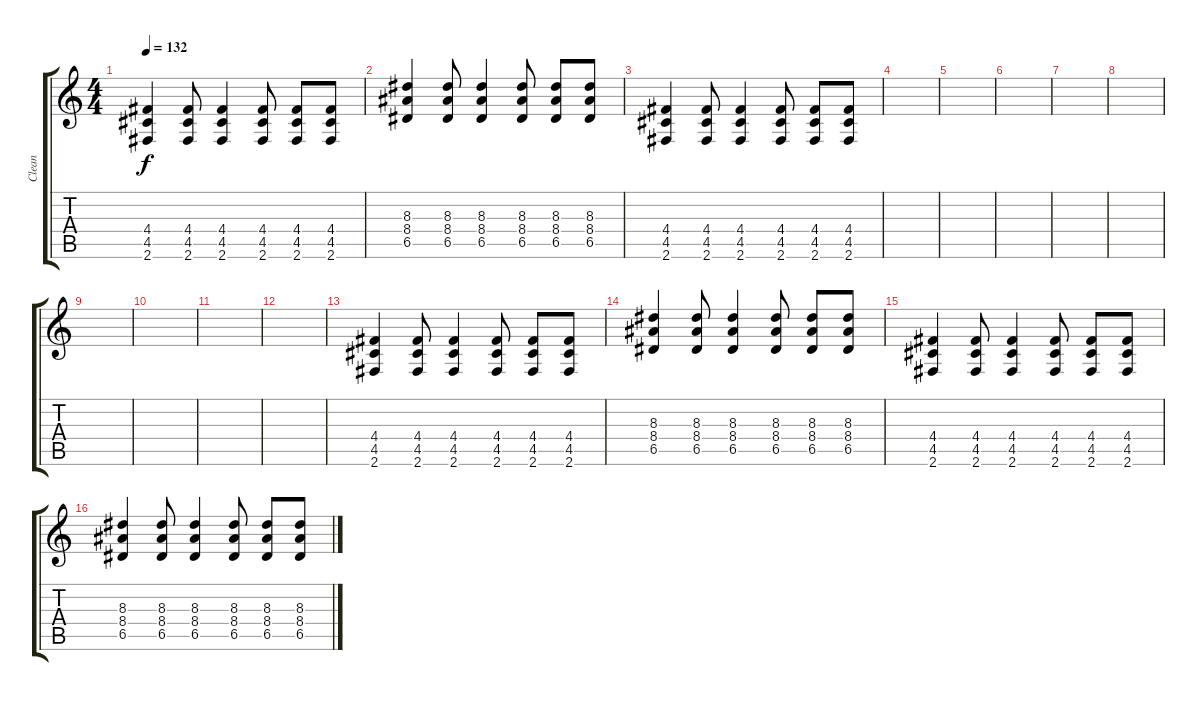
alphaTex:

\track ("Clean" "Clean") {instrument electricguitarclean}
\staff {score tabs}
\tuning (E4 B3 G3 D3 A2 E2) {hide}
\ts (4 4)
\tempo 132
\clef g2
\ks c
(4.4 4.5 2.6).4{dy f} (4.4 4.5 2.6).8 (4.4 4.5 2.6).4 (4.4 4.5 2.6).8 (4.4 4.5 2.6).8 (4.4 4.5 2.6).8 |
(8.3 8.4 6.5).4 (8.3 8.4 6.5).8 (8.3 8.4 6.5).4 (8.3 8.4 6.5).8 (8.3 8.4 6.5).8 (8.3 8.4 6.5).8 |
(4.4 4.5 2.6).4 (4.4 4.5 2.6).8 (4.4 4.5 2.6).4 (4.4 4.5 2.6).8 (4.4 4.5 2.6).8 (4.4 4.5 2.6).8 |
|
|
|
|
|
|
|
|
|
(4.4 4.5 2.6).4 (4.4 4.5 2.6).8 (4.4 4.5 2.6).4 (4.4 4.5 2.6).8 (4.4 4.5 2.6).8 (4.4 4.5 2.6).8 |
(8.3 8.4 6.5).4 (8.3 8.4 6.5).8 (8.3 8.4 6.5).4 (8.3 8.4 6.5).8 (8.3 8.4 6.5).8 (8.3 8.4 6.5).8 |
(4.4 4.5 2.6).4 (4.4 4.5 2.6).8 (4.4 4.5 2.6).4 (4.4 4.5 2.6).8 (4.4 4.5 2.6).8 (4.4 4.5 2.6).8 |
(8.3 8.4 6.5).4 (8.3 8.4 6.5).8 (8.3 8.4 6.5).4 (8.3 8.4 6.5).8 (8.3 8.4 6.5).8 (8.3 8.4 6.5).8
